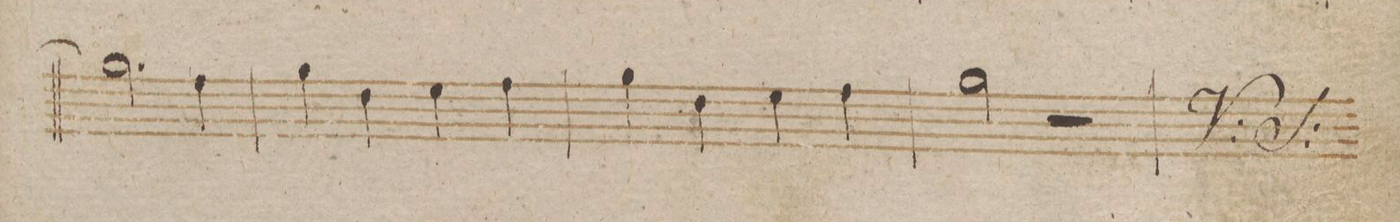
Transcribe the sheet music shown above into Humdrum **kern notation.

**kern	**dynam
*I"Clarinetto Imo in B.	*
*clefG2	*
*k[b-]	*
*met(c|)	*
*M2/2	*
2.ff\]	.
4ee\	.
=18	=18
4ff\	.
4cc\	.
4dd\	.
4ee\	.
=19	=19
4ff\	.
4cc\	.
4dd\	.
4ee\	.
=20	=20
2ff\	.
2r	.
=21	=21
*-	*-
